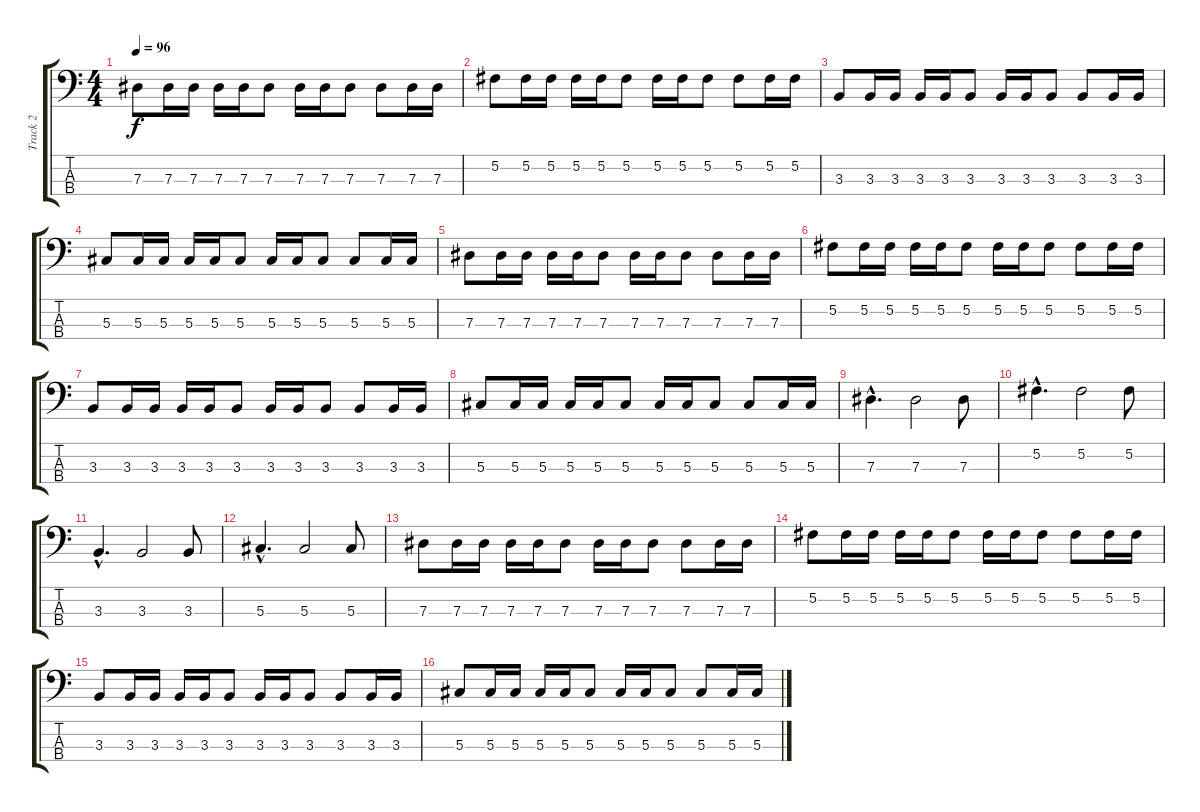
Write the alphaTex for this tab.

\track ("Track 2" "Track 2") {instrument electricbassfinger}
\staff {score tabs}
\tuning (Gb2 Db2 Ab1 Db1) {hide}
\ts (4 4)
\tempo 96
\clef f4
\ks c
7.3.8{dy f} 7.3.16 7.3.16 7.3.16 7.3.16 7.3.8 7.3.16 7.3.16 7.3.8 7.3.8 7.3.16 7.3.16 |
5.2.8 5.2.16 5.2.16 5.2.16 5.2.16 5.2.8 5.2.16 5.2.16 5.2.8 5.2.8 5.2.16 5.2.16 |
3.3.8 3.3.16 3.3.16 3.3.16 3.3.16 3.3.8 3.3.16 3.3.16 3.3.8 3.3.8 3.3.16 3.3.16 |
5.3.8 5.3.16 5.3.16 5.3.16 5.3.16 5.3.8 5.3.16 5.3.16 5.3.8 5.3.8 5.3.16 5.3.16 |
7.3.8 7.3.16 7.3.16 7.3.16 7.3.16 7.3.8 7.3.16 7.3.16 7.3.8 7.3.8 7.3.16 7.3.16 |
5.2.8 5.2.16 5.2.16 5.2.16 5.2.16 5.2.8 5.2.16 5.2.16 5.2.8 5.2.8 5.2.16 5.2.16 |
3.3.8 3.3.16 3.3.16 3.3.16 3.3.16 3.3.8 3.3.16 3.3.16 3.3.8 3.3.8 3.3.16 3.3.16 |
5.3.8 5.3.16 5.3.16 5.3.16 5.3.16 5.3.8 5.3.16 5.3.16 5.3.8 5.3.8 5.3.16 5.3.16 |
7.3{hac}.4{d} 7.3.2 7.3.8 |
5.2{hac}.4{d} 5.2.2 5.2.8 |
3.3{hac}.4{d} 3.3.2 3.3.8 |
5.3{hac}.4{d} 5.3.2 5.3.8 |
7.3.8 7.3.16 7.3.16 7.3.16 7.3.16 7.3.8 7.3.16 7.3.16 7.3.8 7.3.8 7.3.16 7.3.16 |
5.2.8 5.2.16 5.2.16 5.2.16 5.2.16 5.2.8 5.2.16 5.2.16 5.2.8 5.2.8 5.2.16 5.2.16 |
3.3.8 3.3.16 3.3.16 3.3.16 3.3.16 3.3.8 3.3.16 3.3.16 3.3.8 3.3.8 3.3.16 3.3.16 |
5.3.8 5.3.16 5.3.16 5.3.16 5.3.16 5.3.8 5.3.16 5.3.16 5.3.8 5.3.8 5.3.16 5.3.16
